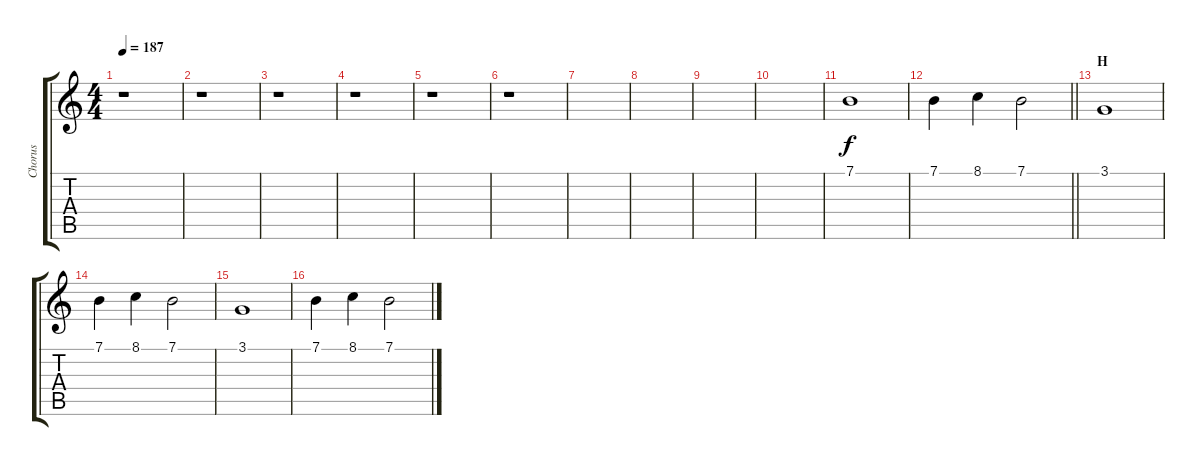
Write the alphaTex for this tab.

\track ("Chorus" "Chorus") {instrument voiceoohs}
\staff {score tabs}
\tuning (E4 B3 G3 D3 A2 E2) {hide}
\ts (4 4)
\tempo 187
\clef g2
\ks c
r.1{dy f} |
r.1 |
r.1 |
r.1 |
r.1 |
r.1 |
|
|
|
|
7.1.1 |
\barLineRight lightlight
7.1.4 8.1.4 7.1.2 |
\section ("" "H")
3.1.1 |
7.1.4 8.1.4 7.1.2 |
3.1.1 |
7.1.4 8.1.4 7.1.2
